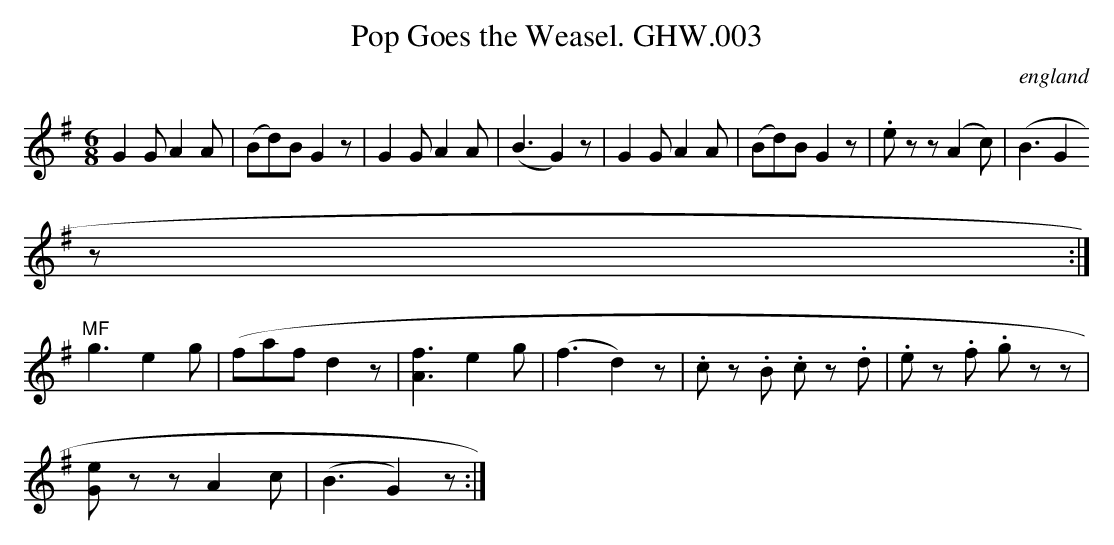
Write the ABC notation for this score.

X:1
T:Pop Goes the Weasel. GHW.003
O:england
M:6/8
L:1/8
K:G
G2G A2A|(Bd)B G2z|G2G A2A|(B3 G2) z|G2G A2A|(Bd)B G2z|.e zz (A2c)|(B3 G2
) z:|
"MF"g3 e2g|(faf d2 z|[f3A3] e2 g|(f3 d2)z|.c z .B .c z .d|.e z .f .g zz|
[eG]
z z A2 c|(B3G2) z:|
